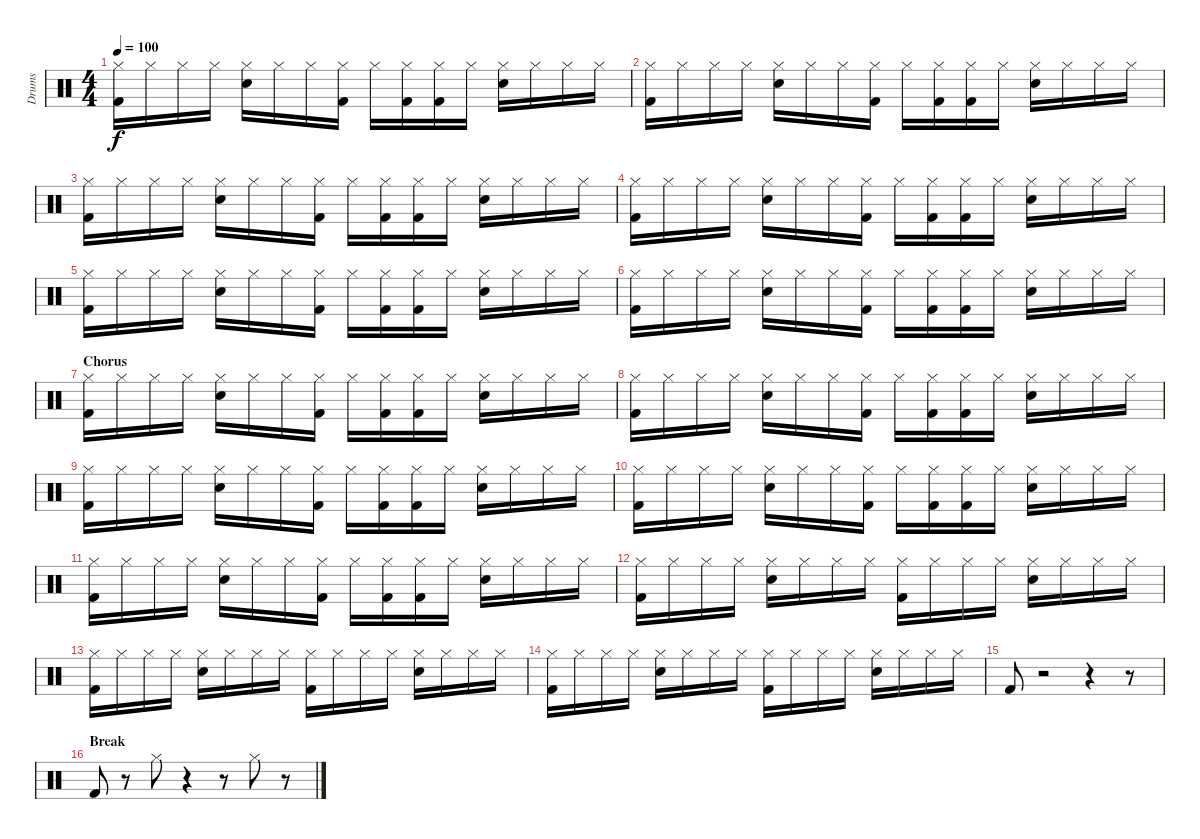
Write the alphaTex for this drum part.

\track ("Drums" "Drums") {instrument percussion}
\staff {score}
\articulation defaults
\ts (4 4)
\tempo 100
\clef neutral
\ks c
("Hi-Hat (closed)" "Kick (hit) 2").16{dy f} "Hi-Hat (closed)".16 "Hi-Hat (closed)".16 "Hi-Hat (closed)".16 ("Hi-Hat (closed)" "Electric Snare (hit)").16 "Hi-Hat (closed)".16 "Hi-Hat (closed)".16 ("Hi-Hat (closed)" "Kick (hit) 2").16 "Hi-Hat (closed)".16 ("Hi-Hat (closed)" "Kick (hit) 2").16 ("Hi-Hat (closed)" "Kick (hit) 2").16 "Hi-Hat (closed)".16 ("Hi-Hat (closed)" "Electric Snare (hit)").16 "Hi-Hat (closed)".16 "Hi-Hat (closed)".16 "Hi-Hat (closed)".16 |
("Hi-Hat (closed)" "Kick (hit) 2").16 "Hi-Hat (closed)".16 "Hi-Hat (closed)".16 "Hi-Hat (closed)".16 ("Hi-Hat (closed)" "Electric Snare (hit)").16 "Hi-Hat (closed)".16 "Hi-Hat (closed)".16 ("Hi-Hat (closed)" "Kick (hit) 2").16 "Hi-Hat (closed)".16 ("Hi-Hat (closed)" "Kick (hit) 2").16 ("Hi-Hat (closed)" "Kick (hit) 2").16 "Hi-Hat (closed)".16 ("Hi-Hat (closed)" "Electric Snare (hit)").16 "Hi-Hat (closed)".16 "Hi-Hat (closed)".16 "Hi-Hat (closed)".16 |
("Hi-Hat (closed)" "Kick (hit) 2").16 "Hi-Hat (closed)".16 "Hi-Hat (closed)".16 "Hi-Hat (closed)".16 ("Hi-Hat (closed)" "Electric Snare (hit)").16 "Hi-Hat (closed)".16 "Hi-Hat (closed)".16 ("Hi-Hat (closed)" "Kick (hit) 2").16 "Hi-Hat (closed)".16 ("Hi-Hat (closed)" "Kick (hit) 2").16 ("Hi-Hat (closed)" "Kick (hit) 2").16 "Hi-Hat (closed)".16 ("Hi-Hat (closed)" "Electric Snare (hit)").16 "Hi-Hat (closed)".16 "Hi-Hat (closed)".16 "Hi-Hat (closed)".16 |
("Hi-Hat (closed)" "Kick (hit) 2").16 "Hi-Hat (closed)".16 "Hi-Hat (closed)".16 "Hi-Hat (closed)".16 ("Hi-Hat (closed)" "Electric Snare (hit)").16 "Hi-Hat (closed)".16 "Hi-Hat (closed)".16 ("Hi-Hat (closed)" "Kick (hit) 2").16 "Hi-Hat (closed)".16 ("Hi-Hat (closed)" "Kick (hit) 2").16 ("Hi-Hat (closed)" "Kick (hit) 2").16 "Hi-Hat (closed)".16 ("Hi-Hat (closed)" "Electric Snare (hit)").16 "Hi-Hat (closed)".16 "Hi-Hat (closed)".16 "Hi-Hat (closed)".16 |
("Hi-Hat (closed)" "Kick (hit) 2").16 "Hi-Hat (closed)".16 "Hi-Hat (closed)".16 "Hi-Hat (closed)".16 ("Hi-Hat (closed)" "Electric Snare (hit)").16 "Hi-Hat (closed)".16 "Hi-Hat (closed)".16 ("Hi-Hat (closed)" "Kick (hit) 2").16 "Hi-Hat (closed)".16 ("Hi-Hat (closed)" "Kick (hit) 2").16 ("Hi-Hat (closed)" "Kick (hit) 2").16 "Hi-Hat (closed)".16 ("Hi-Hat (closed)" "Electric Snare (hit)").16 "Hi-Hat (closed)".16 "Hi-Hat (closed)".16 "Hi-Hat (closed)".16 |
("Hi-Hat (closed)" "Kick (hit) 2").16 "Hi-Hat (closed)".16 "Hi-Hat (closed)".16 "Hi-Hat (closed)".16 ("Hi-Hat (closed)" "Electric Snare (hit)").16 "Hi-Hat (closed)".16 "Hi-Hat (closed)".16 ("Hi-Hat (closed)" "Kick (hit) 2").16 "Hi-Hat (closed)".16 ("Hi-Hat (closed)" "Kick (hit) 2").16 ("Hi-Hat (closed)" "Kick (hit) 2").16 "Hi-Hat (closed)".16 ("Hi-Hat (closed)" "Electric Snare (hit)").16 "Hi-Hat (closed)".16 "Hi-Hat (closed)".16 "Hi-Hat (closed)".16 |
\section ("" "Chorus")
("Hi-Hat (closed)" "Kick (hit) 2").16 "Hi-Hat (closed)".16 "Hi-Hat (closed)".16 "Hi-Hat (closed)".16 ("Hi-Hat (closed)" "Electric Snare (hit)").16 "Hi-Hat (closed)".16 "Hi-Hat (closed)".16 ("Hi-Hat (closed)" "Kick (hit) 2").16 "Hi-Hat (closed)".16 ("Hi-Hat (closed)" "Kick (hit) 2").16 ("Hi-Hat (closed)" "Kick (hit) 2").16 "Hi-Hat (closed)".16 ("Hi-Hat (closed)" "Electric Snare (hit)").16 "Hi-Hat (closed)".16 "Hi-Hat (closed)".16 "Hi-Hat (closed)".16 |
("Hi-Hat (closed)" "Kick (hit) 2").16 "Hi-Hat (closed)".16 "Hi-Hat (closed)".16 "Hi-Hat (closed)".16 ("Hi-Hat (closed)" "Electric Snare (hit)").16 "Hi-Hat (closed)".16 "Hi-Hat (closed)".16 ("Hi-Hat (closed)" "Kick (hit) 2").16 "Hi-Hat (closed)".16 ("Hi-Hat (closed)" "Kick (hit) 2").16 ("Hi-Hat (closed)" "Kick (hit) 2").16 "Hi-Hat (closed)".16 ("Hi-Hat (closed)" "Electric Snare (hit)").16 "Hi-Hat (closed)".16 "Hi-Hat (closed)".16 "Hi-Hat (closed)".16 |
("Hi-Hat (closed)" "Kick (hit) 2").16 "Hi-Hat (closed)".16 "Hi-Hat (closed)".16 "Hi-Hat (closed)".16 ("Hi-Hat (closed)" "Electric Snare (hit)").16 "Hi-Hat (closed)".16 "Hi-Hat (closed)".16 ("Hi-Hat (closed)" "Kick (hit) 2").16 "Hi-Hat (closed)".16 ("Hi-Hat (closed)" "Kick (hit) 2").16 ("Hi-Hat (closed)" "Kick (hit) 2").16 "Hi-Hat (closed)".16 ("Hi-Hat (closed)" "Electric Snare (hit)").16 "Hi-Hat (closed)".16 "Hi-Hat (closed)".16 "Hi-Hat (closed)".16 |
("Hi-Hat (closed)" "Kick (hit) 2").16 "Hi-Hat (closed)".16 "Hi-Hat (closed)".16 "Hi-Hat (closed)".16 ("Hi-Hat (closed)" "Electric Snare (hit)").16 "Hi-Hat (closed)".16 "Hi-Hat (closed)".16 ("Hi-Hat (closed)" "Kick (hit) 2").16 "Hi-Hat (closed)".16 ("Hi-Hat (closed)" "Kick (hit) 2").16 ("Hi-Hat (closed)" "Kick (hit) 2").16 "Hi-Hat (closed)".16 ("Hi-Hat (closed)" "Electric Snare (hit)").16 "Hi-Hat (closed)".16 "Hi-Hat (closed)".16 "Hi-Hat (closed)".16 |
("Hi-Hat (closed)" "Kick (hit) 2").16 "Hi-Hat (closed)".16 "Hi-Hat (closed)".16 "Hi-Hat (closed)".16 ("Hi-Hat (closed)" "Electric Snare (hit)").16 "Hi-Hat (closed)".16 "Hi-Hat (closed)".16 ("Hi-Hat (closed)" "Kick (hit) 2").16 "Hi-Hat (closed)".16 ("Hi-Hat (closed)" "Kick (hit) 2").16 ("Hi-Hat (closed)" "Kick (hit) 2").16 "Hi-Hat (closed)".16 ("Hi-Hat (closed)" "Electric Snare (hit)").16 "Hi-Hat (closed)".16 "Hi-Hat (closed)".16 "Hi-Hat (closed)".16 |
("Hi-Hat (closed)" "Kick (hit) 2").16 "Hi-Hat (closed)".16 "Hi-Hat (closed)".16 "Hi-Hat (closed)".16 ("Hi-Hat (closed)" "Electric Snare (hit)").16 "Hi-Hat (closed)".16 "Hi-Hat (closed)".16 "Hi-Hat (closed)".16 ("Kick (hit) 2" "Hi-Hat (closed)").16 "Hi-Hat (closed)".16 "Hi-Hat (closed)".16 "Hi-Hat (closed)".16 ("Hi-Hat (closed)" "Electric Snare (hit)").16 "Hi-Hat (closed)".16 "Hi-Hat (closed)".16 "Hi-Hat (closed)".16 |
("Hi-Hat (closed)" "Kick (hit) 2").16 "Hi-Hat (closed)".16 "Hi-Hat (closed)".16 "Hi-Hat (closed)".16 ("Hi-Hat (closed)" "Electric Snare (hit)").16 "Hi-Hat (closed)".16 "Hi-Hat (closed)".16 "Hi-Hat (closed)".16 ("Kick (hit) 2" "Hi-Hat (closed)").16 "Hi-Hat (closed)".16 "Hi-Hat (closed)".16 "Hi-Hat (closed)".16 ("Hi-Hat (closed)" "Electric Snare (hit)").16 "Hi-Hat (closed)".16 "Hi-Hat (closed)".16 "Hi-Hat (closed)".16 |
("Hi-Hat (closed)" "Kick (hit) 2").16 "Hi-Hat (closed)".16 "Hi-Hat (closed)".16 "Hi-Hat (closed)".16 ("Hi-Hat (closed)" "Electric Snare (hit)").16 "Hi-Hat (closed)".16 "Hi-Hat (closed)".16 "Hi-Hat (closed)".16 ("Kick (hit) 2" "Hi-Hat (closed)").16 "Hi-Hat (closed)".16 "Hi-Hat (closed)".16 "Hi-Hat (closed)".16 ("Hi-Hat (closed)" "Electric Snare (hit)").16 "Hi-Hat (closed)".16 "Hi-Hat (closed)".16 "Hi-Hat (closed)".16 |
"Kick (hit) 2".8 r.2 r.4 r.8 |
\section ("" "Break")
"Kick (hit) 2".8 r.8 "Hi-Hat (closed)".8 r.4 r.8 "Hi-Hat (closed)".8 r.8
